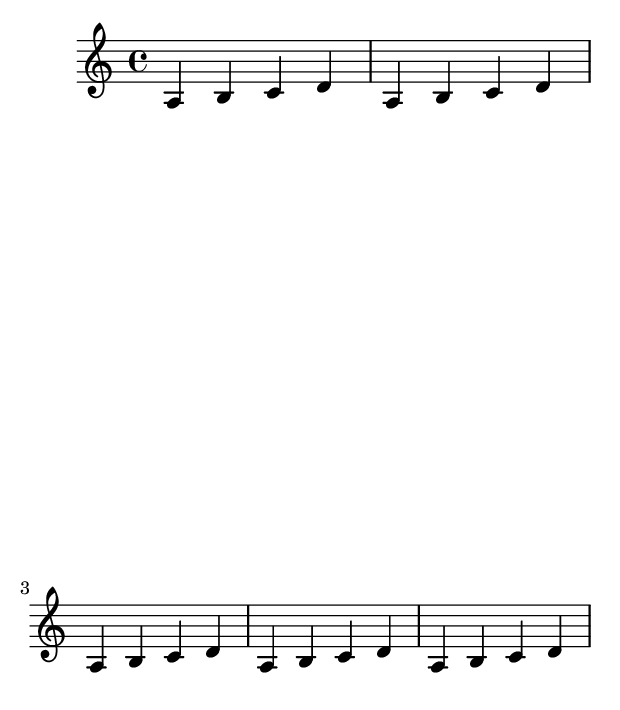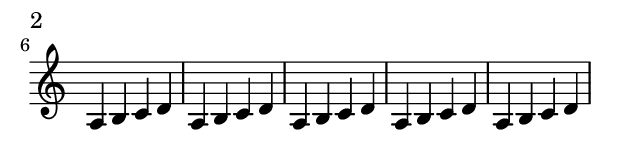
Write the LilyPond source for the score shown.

\version "2.12.0"

#(set-default-paper-size "a6")

\book {

\header{
    texidoc="The optimal page breaker will stretch the
systems horizontally so that the vertical spacing will be
more acceptable. The page-spacing-weight parameter
controls the relative importance of vertical/horizontal
spacing. Because ragged-last-bottom is on, only the
first page should be horizontally stretched.
"
}

\paper {
  #(define page-breaking ly:optimal-breaking)
  page-spacing-weight = #10
  ragged-last-bottom = ##t
}

\relative c' {
  \repeat unfold 5 {a b c d} \pageBreak
  \repeat unfold 5 {a b c d}
}

}